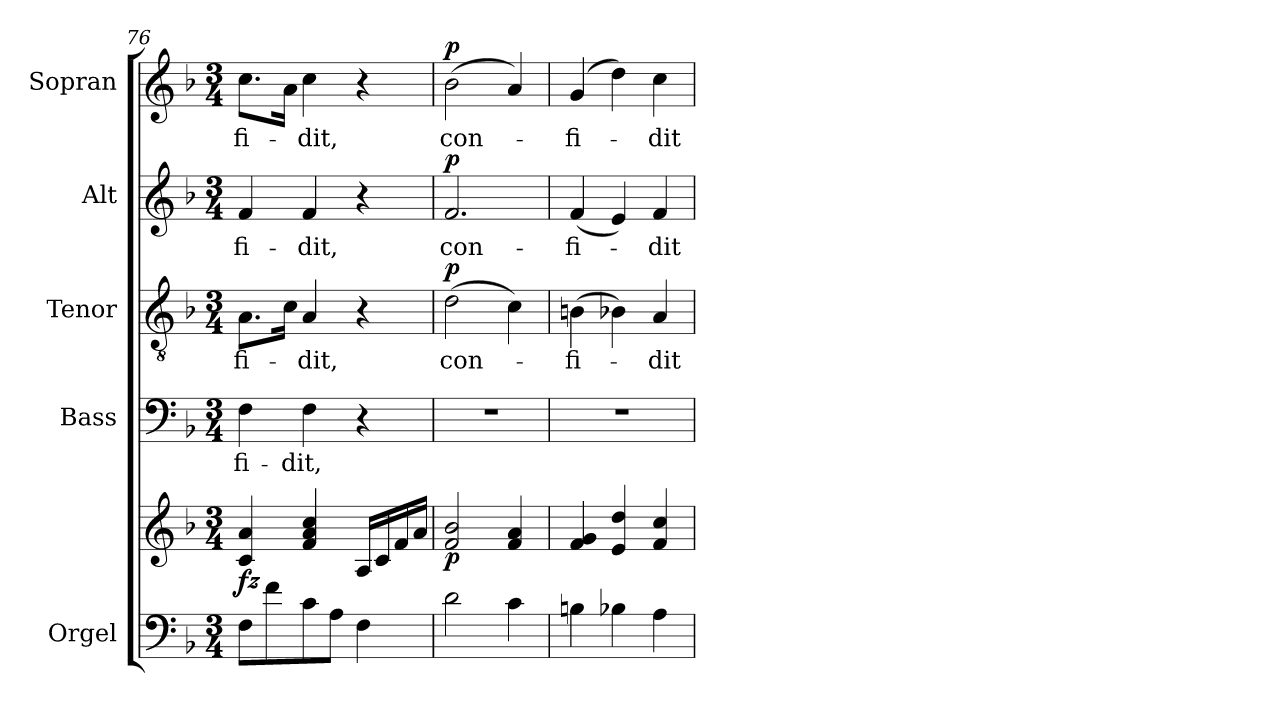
**kern	**kern	**dynam	**kern	**text	**kern	**text	**dynam	**kern	**text	**dynam	**kern	**text	**dynam
*part5	*part5	*part5	*part4	*part4	*part3	*part3	*part3	*part2	*part2	*part2	*part1	*part1	*part1
*staff6	*staff5	*staff5/6	*staff4	*staff4	*staff3	*staff3	*staff3	*staff2	*staff2	*staff2	*staff1	*staff1	*staff1
*I"Orgel	*	*	*I"Bass	*	*I"Tenor	*	*	*I"Alt	*	*	*I"Sopran	*	*
*I'Org.	*	*	*I'B.	*	*I'T.	*	*	*I'A.	*	*	*I'S.	*	*
*clefF4	*clefG2	*	*clefF4	*	*clefGv2	*	*	*clefG2	*	*	*clefG2	*	*
*k[b-]	*k[b-]	*	*k[b-]	*	*k[b-]	*	*	*k[b-]	*	*	*k[b-]	*	*
*F:	*F:	*	*F:	*	*F:	*	*	*F:	*	*	*F:	*	*
*M3/4	*M3/4	*	*M3/4	*	*M3/4	*	*	*M3/4	*	*	*M3/4	*	*
=76	=76	=76	=76	=76	=76	=76	=76	=76	=76	=76	=76	=76	=76
!	!	!LO:DY:b	!	!LO:LY:b	!	!LO:LY:b	!	!	!LO:LY:b	!	!	!LO:LY:b	!
8F\L	4c/ 4a/	fz	4F\	-fi-	8.A\L	-fi-	.	4f/	-fi-	.	8.cc\L	-fi-	.
8f\	.	.	.	.	.	.	.	.	.	.	.	.	.
.	.	.	.	.	16c\Jk	.	.	.	.	.	16a\Jk	.	.
!	!	!	!	!LO:LY:b	!	!LO:LY:b	!	!	!LO:LY:b	!	!	!LO:LY:b	!
8c\	4f/ 4a/ 4cc/	.	4F\	-dit,	4A/	-dit,	.	4f/	-dit,	.	4cc\	-dit,	.
8A\J	.	.	.	.	.	.	.	.	.	.	.	.	.
4F\	16A/LL	.	4r	.	4r	.	.	4r	.	.	4r	.	.
.	16c/	.	.	.	.	.	.	.	.	.	.	.	.
.	16f/	.	.	.	.	.	.	.	.	.	.	.	.
.	16a/JJ	.	.	.	.	.	.	.	.	.	.	.	.
=77	=77	=77	=77	=77	=77	=77	=77	=77	=77	=77	=77	=77	=77
!	!	!LO:DY:b	!	!	!	!LO:LY:b	!LO:DY:a	!	!LO:LY:b	!LO:DY:a	!	!LO:LY:b	!LO:DY:a
2d\	2f/ 2b-/	p	2.r	.	(>2d\	con-	p	2.f/	con-	p	(>2b-\	con-	p
4c\	4f/ 4a/	.	.	.	4c\)	.	.	.	.	.	4a/)	.	.
=78	=78	=78	=78	=78	=78	=78	=78	=78	=78	=78	=78	=78	=78
!	!	!	!	!	!	!LO:LY:b	!	!	!LO:LY:b	!	!	!LO:LY:b	!
4Bn\	4f/ 4g/	.	2.r	.	(>4Bn\	-fi-	.	(<4f/	-fi-	.	(4g/	-fi-	.
4B-X\	4e/ 4dd/	.	.	.	4B-X\)	.	.	4e/)	.	.	4dd\)	.	.
!	!	!	!	!	!	!LO:LY:b	!	!	!LO:LY:b	!	!	!LO:LY:b	!
4A\	4f/ 4cc/	.	.	.	4A/	-dit	.	4f/	-dit	.	4cc\	-dit	.
=	=	=	=	=	=	=	=	=	=	=	=	=	=
*-	*-	*-	*-	*-	*-	*-	*-	*-	*-	*-	*-	*-	*-
